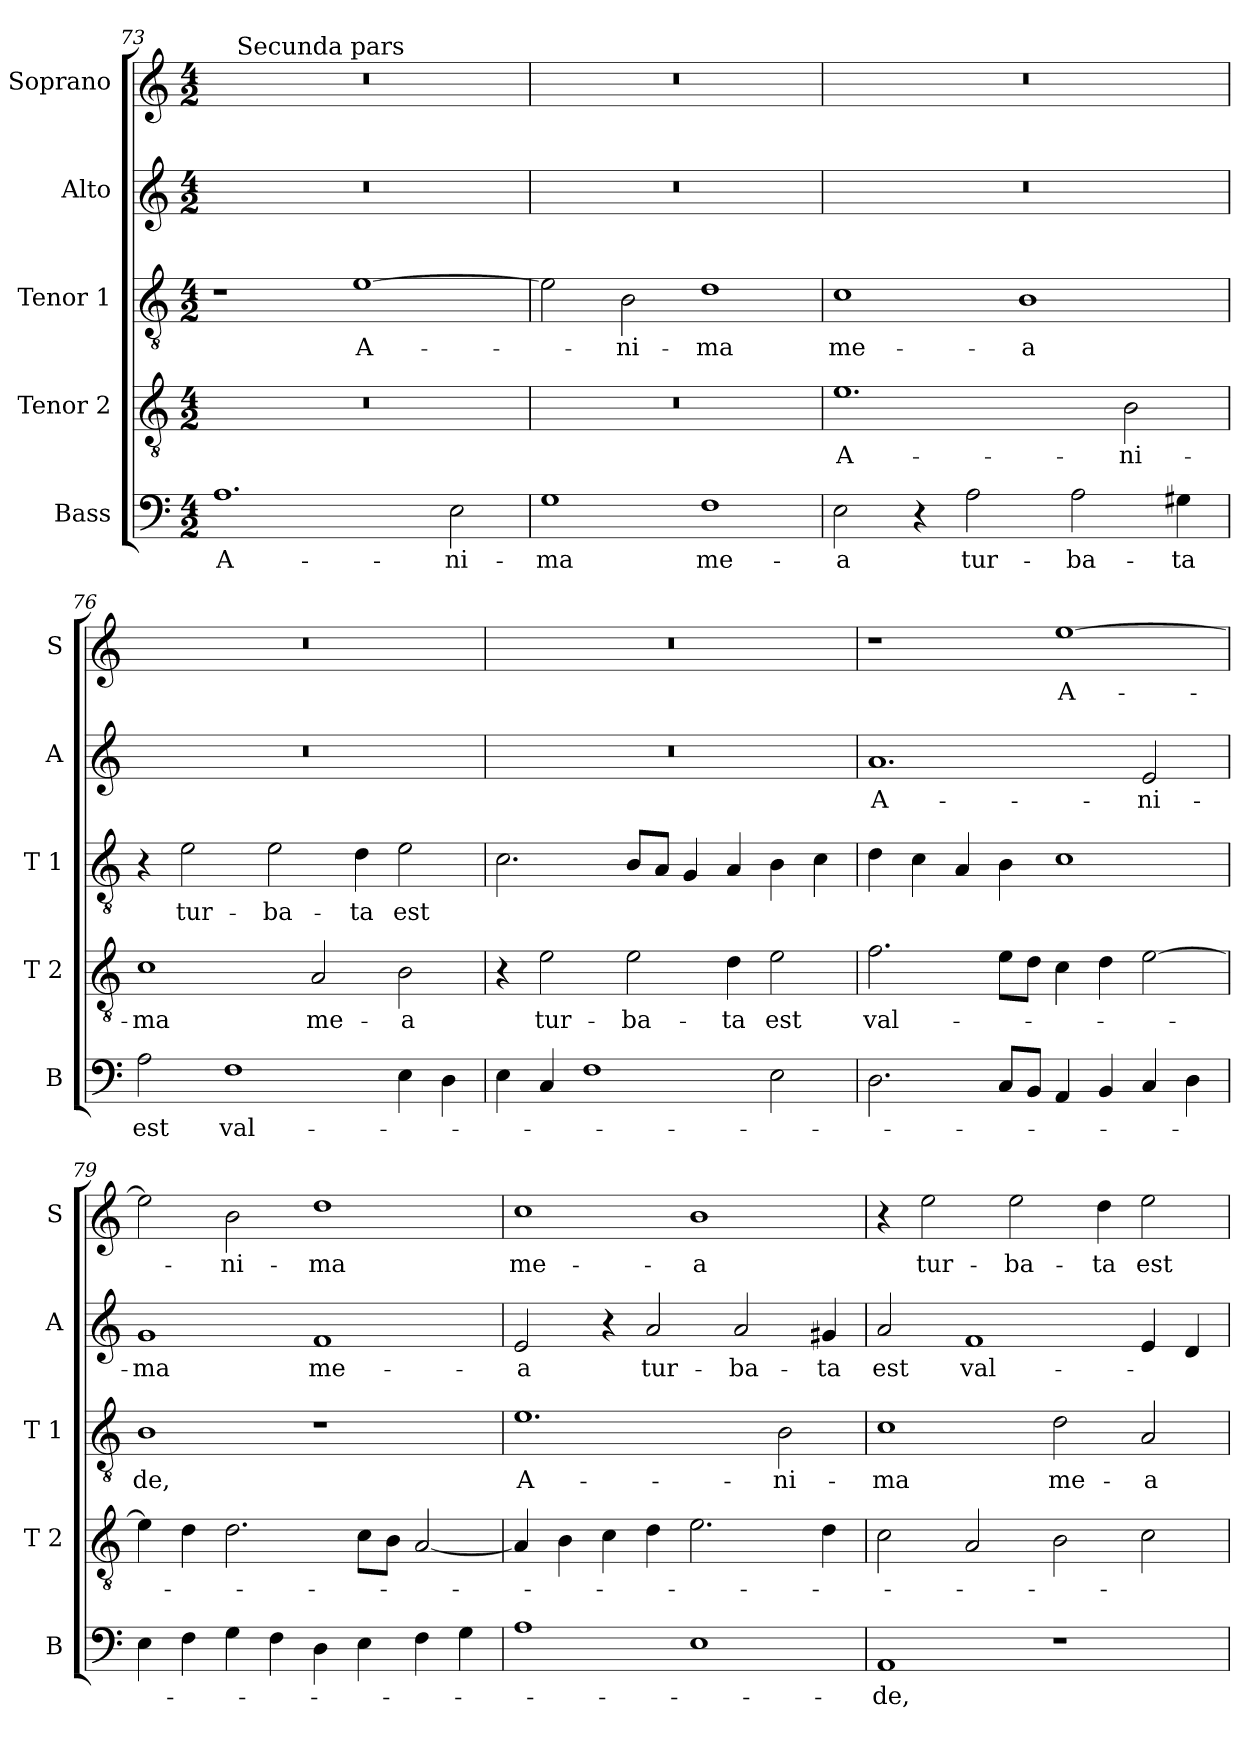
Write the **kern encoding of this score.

**kern	**text	**kern	**text	**kern	**text	**kern	**text	**kern	**text
*part5	*part5	*part4	*part4	*part3	*part3	*part2	*part2	*part1	*part1
*staff5	*staff5	*staff4	*staff4	*staff3	*staff3	*staff2	*staff2	*staff1	*staff1
*I"Bass	*	*I"Tenor 2	*	*I"Tenor 1	*	*I"Alto	*	*I"Soprano	*
*I'B	*	*I'T 2	*	*I'T 1	*	*I'A	*	*I'S	*
!!LO:PB:g=z
*clefF4	*	*clefGv2	*	*clefGv2	*	*clefG2	*	*clefG2	*
*k[]	*	*k[]	*	*k[]	*	*k[]	*	*k[]	*
*C:	*	*C:	*	*C:	*	*C:	*	*C:	*
*M4/2	*	*M4/2	*	*M4/2	*	*M4/2	*	*M4/2	*
=73	=73	=73	=73	=73	=73	=73	=73	=73	=73
!	!LO:LY:b	!	!	!	!	!	!	!	!
*	*	*	*	*	*	*	*	*^	*
1.A	A-	0r	.	1r	.	0r	.	0r	16ryy	.
!	!	!	!	!	!	!	!	!	!LO:TX:a:t=Secunda pars	!
.	.	.	.	.	.	.	.	.	1ryy	.
!	!	!	!	!	!LO:LY:b	!	!	!	!	!
.	.	.	.	[1e	A-	.	.	.	.	.
.	.	.	.	.	.	.	.	.	2...ryy	.
!	!LO:LY:b	!	!	!	!	!	!	!	!	!
2E\	-ni-	.	.	.	.	.	.	.	.	.
=74	=74	=74	=74	=74	=74	=74	=74	=74	=74	=74
!	!LO:LY:b	!	!	!	!	!	!	!	!	!
*	*	*	*	*	*	*	*	*v	*v	*
1G	-ma	0r	.	2e\]	.	0r	.	0r	.
!	!	!	!	!	!LO:LY:b	!	!	!	!
.	.	.	.	2B\	-ni-	.	.	.	.
!	!LO:LY:b	!	!	!	!LO:LY:b	!	!	!	!
1F	me-	.	.	1d	-ma	.	.	.	.
=75	=75	=75	=75	=75	=75	=75	=75	=75	=75
!	!LO:LY:b	!	!LO:LY:b	!	!LO:LY:b	!	!	!	!
2E\	-a	1.e	A-	1c	me-	0r	.	0r	.
4r	.	.	.	.	.	.	.	.	.
!	!LO:LY:b	!	!	!	!	!	!	!	!
2A\	tur-	.	.	.	.	.	.	.	.
!	!	!	!	!	!LO:LY:b	!	!	!	!
.	.	.	.	1B	-a	.	.	.	.
!	!LO:LY:b	!	!	!	!	!	!	!	!
2A\	-ba-	.	.	.	.	.	.	.	.
!	!	!	!LO:LY:b	!	!	!	!	!	!
.	.	2B\	-ni-	.	.	.	.	.	.
!	!LO:LY:b	!	!	!	!	!	!	!	!
4G#X\	-ta	.	.	.	.	.	.	.	.
=76	=76	=76	=76	=76	=76	=76	=76	=76	=76
!	!LO:LY:b	!	!LO:LY:b	!	!	!	!	!	!
2A\	est	1c	-ma	4r	.	0r	.	0r	.
!	!	!	!	!	!LO:LY:b	!	!	!	!
.	.	.	.	2e\	tur-	.	.	.	.
!	!LO:LY:b	!	!	!	!	!	!	!	!
1F	val-	.	.	.	.	.	.	.	.
!	!	!	!	!	!LO:LY:b	!	!	!	!
.	.	.	.	2e\	-ba-	.	.	.	.
!	!	!	!LO:LY:b	!	!	!	!	!	!
.	.	2A/	me-	.	.	.	.	.	.
!	!	!	!	!	!LO:LY:b	!	!	!	!
.	.	.	.	4d\	-ta	.	.	.	.
!	!	!	!LO:LY:b	!	!LO:LY:b	!	!	!	!
4E\	.	2B\	-a	2e\	est	.	.	.	.
4D\	.	.	.	.	.	.	.	.	.
!!LO:LB:g=z
=77	=77	=77	=77	=77	=77	=77	=77	=77	=77
4E\	.	4r	.	2.c\	.	0r	.	0r	.
!	!	!	!LO:LY:b	!	!	!	!	!	!
4C/	.	2e\	tur-	.	.	.	.	.	.
1F	.	.	.	.	.	.	.	.	.
!	!	!	!LO:LY:b	!	!	!	!	!	!
.	.	2e\	-ba-	8B/L	.	.	.	.	.
.	.	.	.	8A/J	.	.	.	.	.
.	.	.	.	4G/	.	.	.	.	.
!	!	!	!LO:LY:b	!	!	!	!	!	!
.	.	4d\	-ta	4A/	.	.	.	.	.
!	!	!	!LO:LY:b	!	!	!	!	!	!
2E\	.	2e\	est	4B\	.	.	.	.	.
.	.	.	.	4c\	.	.	.	.	.
=78	=78	=78	=78	=78	=78	=78	=78	=78	=78
!	!	!	!LO:LY:b	!	!	!	!LO:LY:b	!	!
2.D\	.	2.f\	val-	4d\	.	1.a	A-	1r	.
.	.	.	.	4c\	.	.	.	.	.
.	.	.	.	4A/	.	.	.	.	.
8C/L	.	8e\L	.	4B\	.	.	.	.	.
8BB/J	.	8d\J	.	.	.	.	.	.	.
!	!	!	!	!	!	!	!	!	!LO:LY:b
4AA/	.	4c\	.	1c	.	.	.	[1ee	A-
4BB/	.	4d\	.	.	.	.	.	.	.
!	!	!	!	!	!	!	!LO:LY:b	!	!
4C/	.	[2e\	.	.	.	2e/	-ni-	.	.
4D\	.	.	.	.	.	.	.	.	.
=79	=79	=79	=79	=79	=79	=79	=79	=79	=79
!	!	!	!	!	!LO:LY:b	!	!LO:LY:b	!	!
4E\	.	4e\]	.	1B	de,	1g	-ma	2ee\]	.
4F\	.	4d\	.	.	.	.	.	.	.
!	!	!	!	!	!	!	!	!	!LO:LY:b
4G\	.	2.d\	.	.	.	.	.	2b\	-ni-
4F\	.	.	.	.	.	.	.	.	.
!	!	!	!	!	!	!	!LO:LY:b	!	!LO:LY:b
4D\	.	.	.	1r	.	1f	me-	1dd	-ma
4E\	.	8c\L	.	.	.	.	.	.	.
.	.	8B\J	.	.	.	.	.	.	.
4F\	.	[2A/	.	.	.	.	.	.	.
4G\	.	.	.	.	.	.	.	.	.
!!LO:LB:g=z
=80	=80	=80	=80	=80	=80	=80	=80	=80	=80
!	!	!	!	!	!LO:LY:b	!	!LO:LY:b	!	!LO:LY:b
1A	.	4A/]	.	1.e	A-	2e/	-a	1cc	me-
.	.	4B\	.	.	.	.	.	.	.
.	.	4c\	.	.	.	4r	.	.	.
!	!	!	!	!	!	!	!LO:LY:b	!	!
.	.	4d\	.	.	.	2a/	tur-	.	.
!	!	!	!	!	!	!	!	!	!LO:LY:b
1E	.	2.e\	.	.	.	.	.	1b	-a
!	!	!	!	!	!	!	!LO:LY:b	!	!
.	.	.	.	.	.	2a/	-ba-	.	.
!	!	!	!	!	!LO:LY:b	!	!	!	!
.	.	.	.	2B\	-ni-	.	.	.	.
!	!	!	!	!	!	!	!LO:LY:b	!	!
.	.	4d\	.	.	.	4g#X/	-ta	.	.
=81	=81	=81	=81	=81	=81	=81	=81	=81	=81
!	!LO:LY:b	!	!	!	!LO:LY:b	!	!LO:LY:b	!	!
1AA	-de,	2c\	.	1c	-ma	2a/	est	4r	.
!	!	!	!	!	!	!	!	!	!LO:LY:b
.	.	.	.	.	.	.	.	2ee\	tur-
!	!	!	!	!	!	!	!LO:LY:b	!	!
.	.	2A/	.	.	.	1f	val-	.	.
!	!	!	!	!	!	!	!	!	!LO:LY:b
.	.	.	.	.	.	.	.	2ee\	-ba-
!	!	!	!	!	!LO:LY:b	!	!	!	!
1r	.	2B\	.	2d\	me-	.	.	.	.
!	!	!	!	!	!	!	!	!	!LO:LY:b
.	.	.	.	.	.	.	.	4dd\	-ta
!	!	!	!	!	!LO:LY:b	!	!	!	!LO:LY:b
.	.	2c\	.	2A/	-a	4e/	.	2ee\	est
.	.	.	.	.	.	4d/	.	.	.
=	=	=	=	=	=	=	=	=	=
*-	*-	*-	*-	*-	*-	*-	*-	*-	*-
